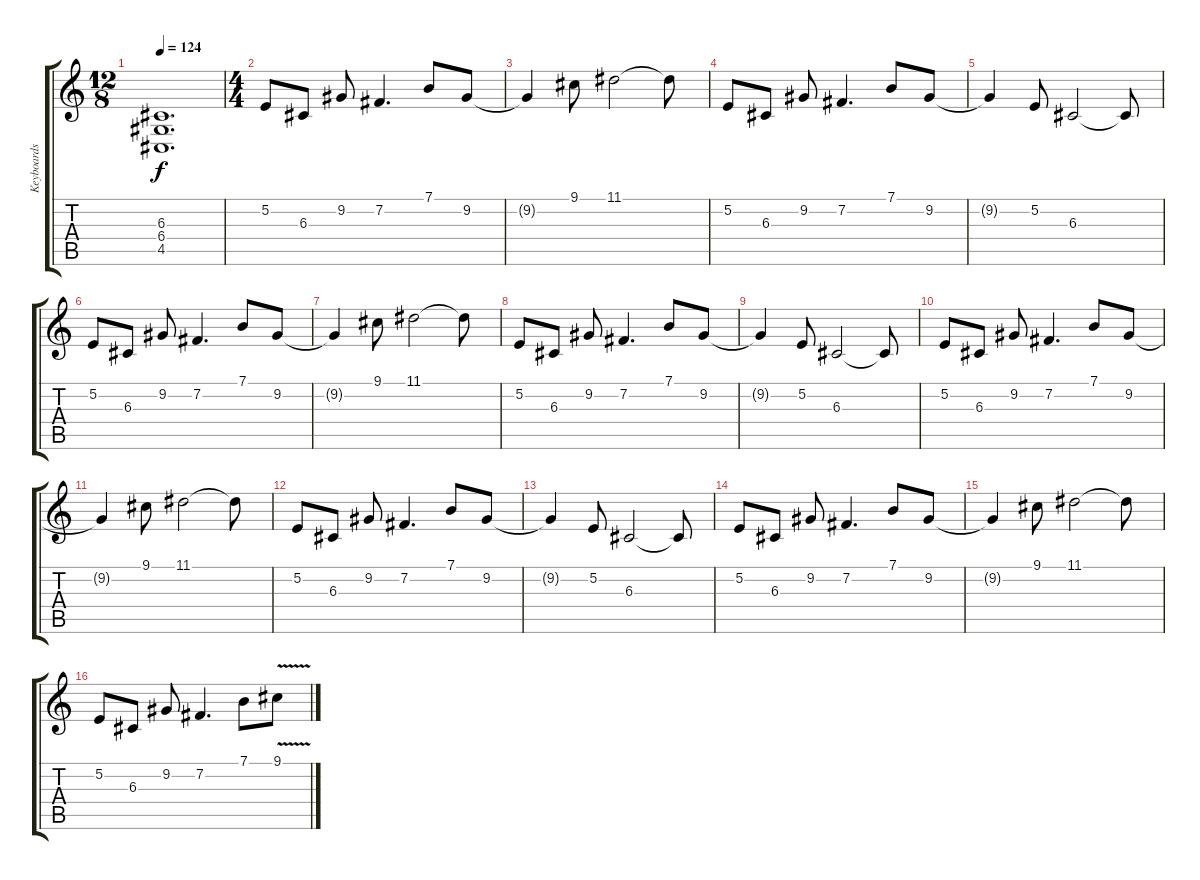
\track ("Keyboards" "Keyboards") {instrument lead8bassandlead}
\staff {score tabs}
\tuning (E4 B3 G3 D3 A2 E2) {hide}
\ts (12 8)
\tempo 124
\clef g2
\ks c
(6.3{t} 6.4{t} 4.5{t}).1{d dy f} |
\ts (4 4)
5.2.8{volume 16 instrument lead2sawtooth} 6.3.8 9.2.8 7.2.4{d} 7.1.8 9.2.8 |
9.2{t}.4 9.1.8 11.1.2 11.1{t}.8 |
5.2.8 6.3.8 9.2.8 7.2.4{d} 7.1.8 9.2.8 |
9.2{t}.4 5.2.8 6.3.2 6.3{t}.8 |
5.2.8{volume 16 instrument lead2sawtooth} 6.3.8 9.2.8 7.2.4{d} 7.1.8 9.2.8 |
9.2{t}.4 9.1.8 11.1.2 11.1{t}.8 |
5.2.8 6.3.8 9.2.8 7.2.4{d} 7.1.8 9.2.8 |
9.2{t}.4 5.2.8 6.3.2 6.3{t}.8 |
5.2.8{volume 16 instrument lead2sawtooth} 6.3.8 9.2.8 7.2.4{d} 7.1.8 9.2.8 |
9.2{t}.4 9.1.8 11.1.2 11.1{t}.8 |
5.2.8 6.3.8 9.2.8 7.2.4{d} 7.1.8 9.2.8 |
9.2{t}.4 5.2.8 6.3.2 6.3{t}.8 |
5.2.8 6.3.8 9.2.8 7.2.4{d} 7.1.8 9.2.8 |
9.2{t}.4 9.1.8 11.1.2 11.1{t}.8 |
5.2.8 6.3.8 9.2.8 7.2.4{d} 7.1.8 9.1{v}.8
